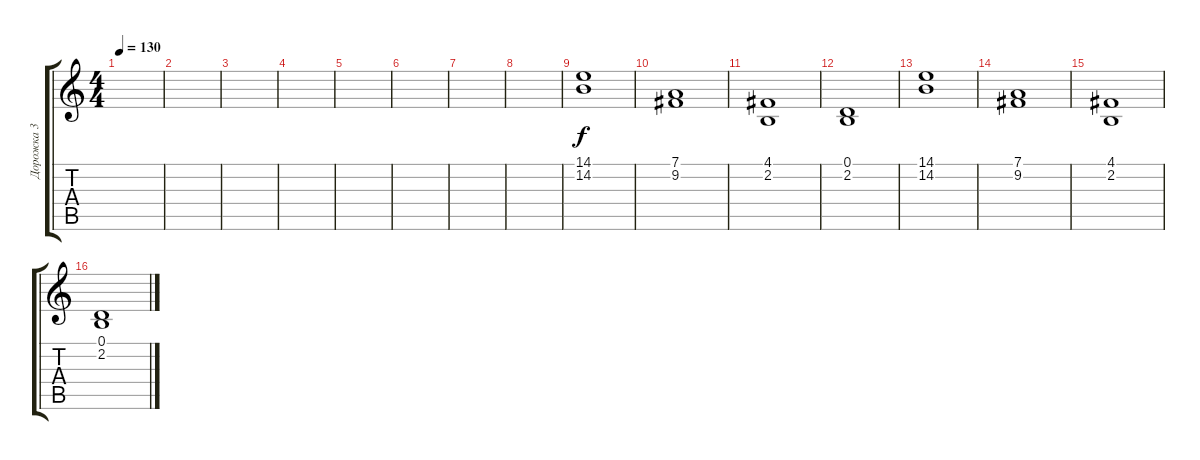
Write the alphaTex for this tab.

\track ("Дорожка 3" "Дорожка 3") {instrument stringensemble1}
\staff {score tabs}
\tuning (D4 A3 F3 C3 G2 C2) {hide}
\ts (4 4)
\tempo 130
\clef g2
\ks c
|
|
|
|
|
|
|
|
(14.1 14.2).1 |
(7.1 9.2).1 |
(4.1 2.2).1 |
(0.1 2.2).1 |
(14.1 14.2).1 |
(7.1 9.2).1 |
(4.1 2.2).1 |
(0.1 2.2).1
